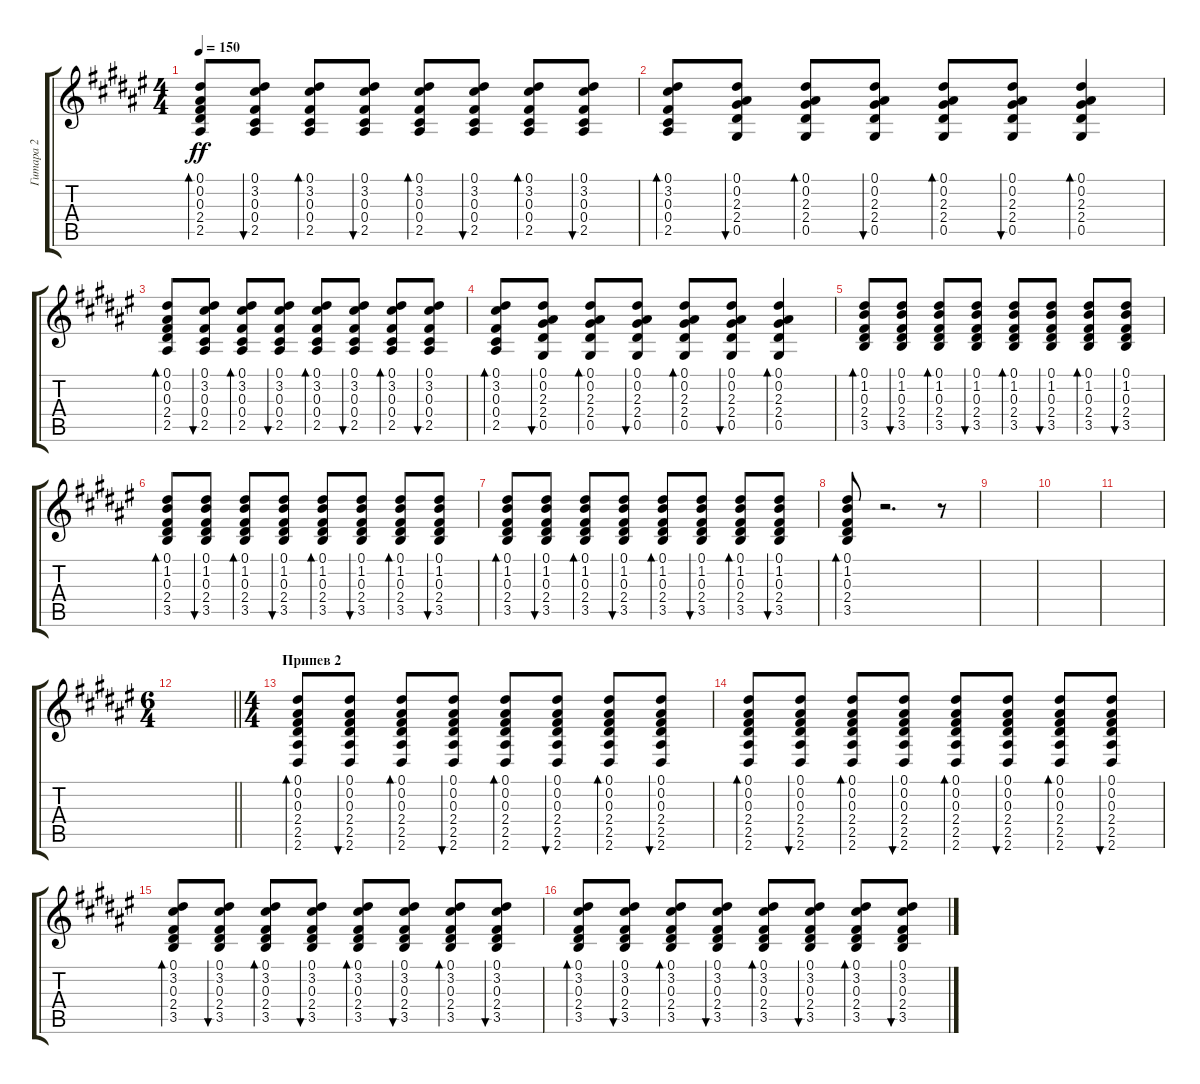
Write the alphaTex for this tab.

\track ("Гитара 2" "Гитара 2") {instrument acousticguitarnylon}
\staff {score tabs}
\tuning (Eb4 Bb3 Gb3 Db3 Ab2 Db2) {hide}
\ts (4 4)
\tempo 150
\clef g2
\ks d#minor
(0.1 0.2 0.3 2.4 2.5).8{bd 60 dy ff} (0.1 3.2 0.3 0.4 2.5).8{bu 60} (0.1 3.2 0.3 0.4 2.5).8{bd 60} (0.1 3.2 0.3 0.4 2.5).8{bu 60} (0.1 3.2 0.3 0.4 2.5).8{bd 60} (0.1 3.2 0.3 0.4 2.5).8{bu 60} (0.1 3.2 0.3 0.4 2.5).8{bd 60} (0.1 3.2 0.3 0.4 2.5).8{bu 60} |
(0.1 3.2 0.3 0.4 2.5).8{bd 60} (0.1 0.2 2.3 2.4 0.5).8{bu 60} (0.1 0.2 2.3 2.4 0.5).8{bd 60} (0.1 0.2 2.3 2.4 0.5).8{bu 60} (0.1 0.2 2.3 2.4 0.5).8{bd 60} (0.1 0.2 2.3 2.4 0.5).8{bu 60} (0.1 0.2 2.3 2.4 0.5).4{bd 60} |
(0.1 0.2 0.3 2.4 2.5).8{bd 60} (0.1 3.2 0.3 0.4 2.5).8{bu 60} (0.1 3.2 0.3 0.4 2.5).8{bd 60} (0.1 3.2 0.3 0.4 2.5).8{bu 60} (0.1 3.2 0.3 0.4 2.5).8{bd 60} (0.1 3.2 0.3 0.4 2.5).8{bu 60} (0.1 3.2 0.3 0.4 2.5).8{bd 60} (0.1 3.2 0.3 0.4 2.5).8{bu 60} |
(0.1 3.2 0.3 0.4 2.5).8{bd 60} (0.1 0.2 2.3 2.4 0.5).8{bu 60} (0.1 0.2 2.3 2.4 0.5).8{bd 60} (0.1 0.2 2.3 2.4 0.5).8{bu 60} (0.1 0.2 2.3 2.4 0.5).8{bd 60} (0.1 0.2 2.3 2.4 0.5).8{bu 60} (0.1 0.2 2.3 2.4 0.5).4{bd 60} |
(0.1 1.2 0.3 2.4 3.5).8{bd 60} (0.1 1.2 0.3 2.4 3.5).8{bu 60} (0.1 1.2 0.3 2.4 3.5).8{bd 60} (0.1 1.2 0.3 2.4 3.5).8{bu 60} (0.1 1.2 0.3 2.4 3.5).8{bd 60} (0.1 1.2 0.3 2.4 3.5).8{bu 60} (0.1 1.2 0.3 2.4 3.5).8{bd 60} (0.1 1.2 0.3 2.4 3.5).8{bu 60} |
(0.1 1.2 0.3 2.4 3.5).8{bd 60} (0.1 1.2 0.3 2.4 3.5).8{bu 60} (0.1 1.2 0.3 2.4 3.5).8{bd 60} (0.1 1.2 0.3 2.4 3.5).8{bu 60} (0.1 1.2 0.3 2.4 3.5).8{bd 60} (0.1 1.2 0.3 2.4 3.5).8{bu 60} (0.1 1.2 0.3 2.4 3.5).8{bd 60} (0.1 1.2 0.3 2.4 3.5).8{bu 60} |
(0.1 1.2 0.3 2.4 3.5).8{bd 60} (0.1 1.2 0.3 2.4 3.5).8{bu 60} (0.1 1.2 0.3 2.4 3.5).8{bd 60} (0.1 1.2 0.3 2.4 3.5).8{bu 60} (0.1 1.2 0.3 2.4 3.5).8{bd 60} (0.1 1.2 0.3 2.4 3.5).8{bu 60} (0.1 1.2 0.3 2.4 3.5).8{bd 60} (0.1 1.2 0.3 2.4 3.5).8{bu 60} |
(0.1 1.2 0.3 2.4 3.5).8{bd 60} r.2{d} r.8 |
|
|
|
\ts (6 4)
\barLineRight lightlight
|
\ts (4 4)
\section ("" "Припев 2")
(0.1 0.2 0.3 2.4 2.5 2.6).8{bd 60} (0.1 0.2 0.3 2.4 2.5 2.6).8{bu 60} (0.1 0.2 0.3 2.4 2.5 2.6).8{bd 60} (0.1 0.2 0.3 2.4 2.5 2.6).8{bu 60} (0.1 0.2 0.3 2.4 2.5 2.6).8{bd 60} (0.1 0.2 0.3 2.4 2.5 2.6).8{bu 60} (0.1 0.2 0.3 2.4 2.5 2.6).8{bd 60} (0.1 0.2 0.3 2.4 2.5 2.6).8{bu 60} |
(0.1 0.2 0.3 2.4 2.5 2.6).8{bd 60} (0.1 0.2 0.3 2.4 2.5 2.6).8{bu 60} (0.1 0.2 0.3 2.4 2.5 2.6).8{bd 60} (0.1 0.2 0.3 2.4 2.5 2.6).8{bu 60} (0.1 0.2 0.3 2.4 2.5 2.6).8{bd 60} (0.1 0.2 0.3 2.4 2.5 2.6).8{bu 60} (0.1 0.2 0.3 2.4 2.5 2.6).8{bd 60} (0.1 0.2 0.3 2.4 2.5 2.6).8{bu 60} |
(0.1 3.2 0.3 2.4 3.5).8{bd 60} (0.1 3.2 0.3 2.4 3.5).8{bu 60} (0.1 3.2 0.3 2.4 3.5).8{bd 60} (0.1 3.2 0.3 2.4 3.5).8{bu 60} (0.1 3.2 0.3 2.4 3.5).8{bd 60} (0.1 3.2 0.3 2.4 3.5).8{bu 60} (0.1 3.2 0.3 2.4 3.5).8{bd 60} (0.1 3.2 0.3 2.4 3.5).8{bu 60} |
(0.1 3.2 0.3 2.4 3.5).8{bd 60} (0.1 3.2 0.3 2.4 3.5).8{bu 60} (0.1 3.2 0.3 2.4 3.5).8{bd 60} (0.1 3.2 0.3 2.4 3.5).8{bu 60} (0.1 3.2 0.3 2.4 3.5).8{bd 60} (0.1 3.2 0.3 2.4 3.5).8{bu 60} (0.1 3.2 0.3 2.4 3.5).8{bd 60} (0.1 3.2 0.3 2.4 3.5).8{bu 60}
